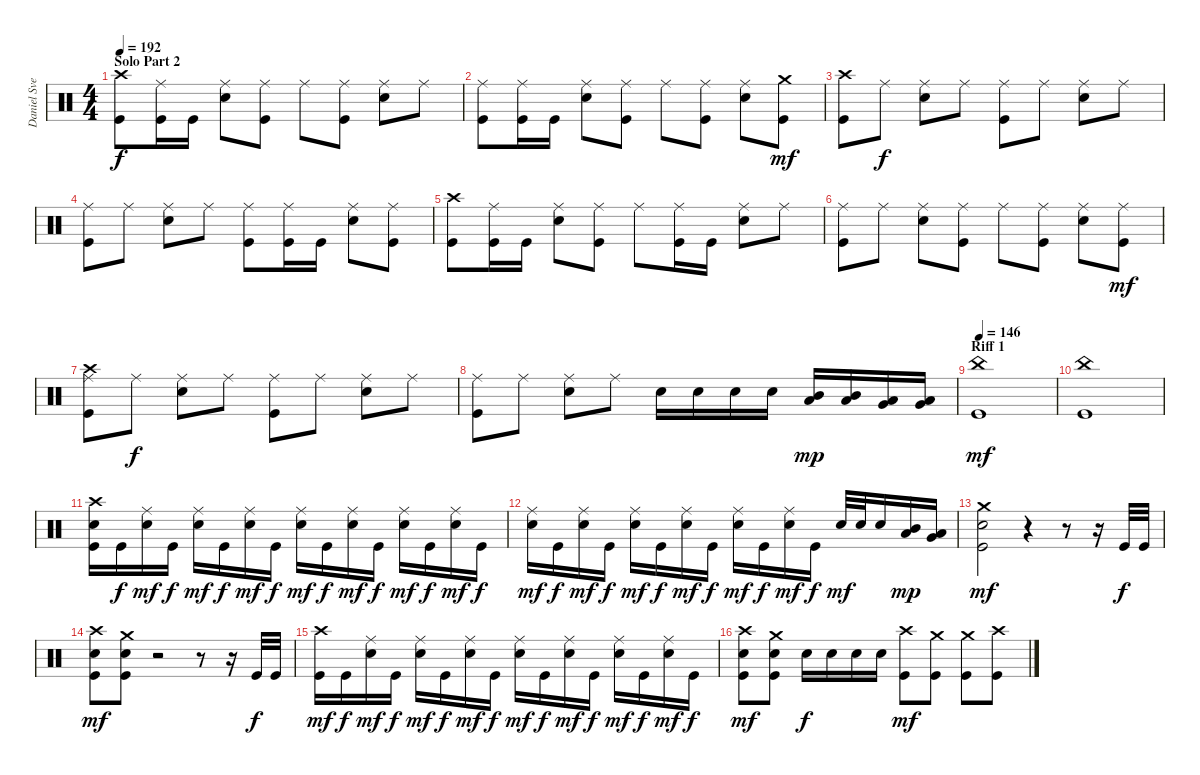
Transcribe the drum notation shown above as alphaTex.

\track ("Daniel Svensson" "Daniel Sve") {instrument percussion}
\staff {score}
\articulation defaults
\ts (4 4)
\section ("" "Solo Part 2")
\tempo 192
\clef neutral
\ks c
("Kick (hit)" "Crash high (hit)").8{dy f} ("Kick (hit)" "Ride (middle)").16 "Kick (hit)".16 ("Electric Snare (hit)" "Ride (middle)").8 ("Kick (hit)" "Ride (middle)").8 "Ride (middle)".8 ("Kick (hit)" "Ride (middle)").8 ("Electric Snare (hit)" "Ride (middle)").8 "Ride (middle)".8 |
("Kick (hit)" "Ride (middle)").8 ("Kick (hit)" "Ride (middle)").16 "Kick (hit)".16 ("Electric Snare (hit)" "Ride (middle)").8 ("Kick (hit)" "Ride (middle)").8 "Ride (middle)".8 ("Kick (hit)" "Ride (middle)").8 ("Electric Snare (hit)" "Ride (middle)").8 ("Kick (hit)" "Crash medium (hit)").8{dy mf} |
("Kick (hit)" "Crash high (hit)").8 "Ride (middle)".8{dy f} ("Electric Snare (hit)" "Ride (middle)").8 "Ride (middle)".8 ("Kick (hit)" "Ride (middle)").8 "Ride (middle)".8 ("Electric Snare (hit)" "Ride (middle)").8 "Ride (middle)".8 |
("Kick (hit)" "Ride (middle)").8 "Ride (middle)".8 ("Electric Snare (hit)" "Ride (middle)").8 "Ride (middle)".8 ("Kick (hit)" "Ride (middle)").8 ("Kick (hit)" "Ride (middle)").16 "Kick (hit)".16 ("Electric Snare (hit)" "Ride (middle)").8 ("Kick (hit)" "Ride (middle)").8 |
("Kick (hit)" "Crash high (hit)").8 ("Kick (hit)" "Ride (middle)").16 "Kick (hit)".16 ("Electric Snare (hit)" "Ride (middle)").8 ("Kick (hit)" "Ride (middle)").8 "Ride (middle)".8 ("Kick (hit)" "Ride (middle)").16 "Kick (hit)".16 ("Electric Snare (hit)" "Ride (middle)").8 "Ride (middle)".8 |
("Kick (hit)" "Ride (middle)").8 "Ride (middle)".8 ("Electric Snare (hit)" "Ride (middle)").8 ("Kick (hit)" "Ride (middle)").8 "Ride (middle)".8 ("Kick (hit)" "Ride (middle)").8 ("Electric Snare (hit)" "Ride (middle)").8 ("Kick (hit)" "Ride (middle)").8{dy mf} |
("Kick (hit)" "Ride (middle)" "Crash high (hit)").8 "Ride (middle)".8{dy f} ("Electric Snare (hit)" "Ride (middle)").8 "Ride (middle)".8 ("Kick (hit)" "Ride (middle)").8 "Ride (middle)".8 ("Electric Snare (hit)" "Ride (middle)").8 "Ride (middle)".8 |
("Kick (hit)" "Ride (middle)").8 "Ride (middle)".8 ("Electric Snare (hit)" "Ride (middle)").8 "Ride (middle)".8 "Electric Snare (hit)".16 "Electric Snare (hit)".16 "Electric Snare (hit)".16 "Electric Snare (hit)".16 ("Low Tom (hit)" "Mid Tom (hit)").16{dy mp} ("Low Tom (hit)" "Mid Tom (hit)").16 ("Very Low Tom (hit)" "Low Tom (hit)").16 ("Very Low Tom (hit)" "Low Tom (hit)").16 |
\section ("" "Riff 1")
\tempo 146
("Kick (hit)" "China (hit)").1{dy mf} |
("Kick (hit)" "China (hit)").1 |
("Kick (hit)" "Electric Snare (hit)" "Crash high (hit)").16 "Kick (hit)".16{dy f} ("Electric Snare (hit)" "Ride (middle)").16{dy mf} "Kick (hit)".16{dy f} ("Electric Snare (hit)" "Ride (middle)").16{dy mf} "Kick (hit)".16{dy f} ("Electric Snare (hit)" "Ride (middle)").16{dy mf} "Kick (hit)".16{dy f} ("Electric Snare (hit)" "Ride (middle)").16{dy mf} "Kick (hit)".16{dy f} ("Electric Snare (hit)" "Ride (middle)").16{dy mf} "Kick (hit)".16{dy f} ("Electric Snare (hit)" "Ride (middle)").16{dy mf} "Kick (hit)".16{dy f} ("Electric Snare (hit)" "Ride (middle)").16{dy mf} "Kick (hit)".16{dy f} |
("Electric Snare (hit)" "Ride (middle)").16{dy mf} "Kick (hit)".16{dy f} ("Electric Snare (hit)" "Ride (middle)").16{dy mf} "Kick (hit)".16{dy f} ("Electric Snare (hit)" "Ride (middle)").16{dy mf} "Kick (hit)".16{dy f} ("Electric Snare (hit)" "Ride (middle)").16{dy mf} "Kick (hit)".16{dy f} ("Electric Snare (hit)" "Ride (middle)").16{dy mf} "Kick (hit)".16{dy f} ("Electric Snare (hit)" "Ride (middle)").16{dy mf} "Kick (hit)".16{dy f} "Electric Snare (hit)".32{dy mf} "Electric Snare (hit)".32 "Electric Snare (hit)".16 ("Low Tom (hit)" "Mid Tom (hit)").16{dy mp} ("Very Low Tom (hit)" "Low Tom (hit)").16 |
("Kick (hit)" "Electric Snare (hit)" "Crash medium (hit)").2{dy mf} r.4 r.8 r.16 "Kick (hit)".32{dy f} "Kick (hit)".32 |
("Kick (hit)" "Electric Snare (hit)" "Crash high (hit)").8{dy mf} ("Kick (hit)" "Electric Snare (hit)" "Crash medium (hit)").8 r.2 r.8 r.16 "Kick (hit)".32{dy f} "Kick (hit)".32 |
("Kick (hit)" "Crash high (hit)").16{dy mf} "Kick (hit)".16{dy f} ("Electric Snare (hit)" "Ride (middle)").16{dy mf} "Kick (hit)".16{dy f} ("Electric Snare (hit)" "Ride (middle)").16{dy mf} "Kick (hit)".16{dy f} ("Electric Snare (hit)" "Ride (middle)").16{dy mf} "Kick (hit)".16{dy f} ("Electric Snare (hit)" "Ride (middle)").16{dy mf} "Kick (hit)".16{dy f} ("Electric Snare (hit)" "Ride (middle)").16{dy mf} "Kick (hit)".16{dy f} ("Electric Snare (hit)" "Ride (middle)").16{dy mf} "Kick (hit)".16{dy f} ("Electric Snare (hit)" "Ride (middle)").16{dy mf} "Kick (hit)".16{dy f} |
("Kick (hit)" "Electric Snare (hit)" "Crash high (hit)").8{dy mf} ("Kick (hit)" "Electric Snare (hit)" "Crash medium (hit)").8 "Electric Snare (hit)".16{dy f} "Electric Snare (hit)".16 "Electric Snare (hit)".16 "Electric Snare (hit)".16 ("Kick (hit)" "Crash high (hit)").8{dy mf} ("Kick (hit)" "Crash medium (hit)").8 ("Kick (hit)" "Crash medium (hit)").8 ("Kick (hit)" "Crash high (hit)").8
